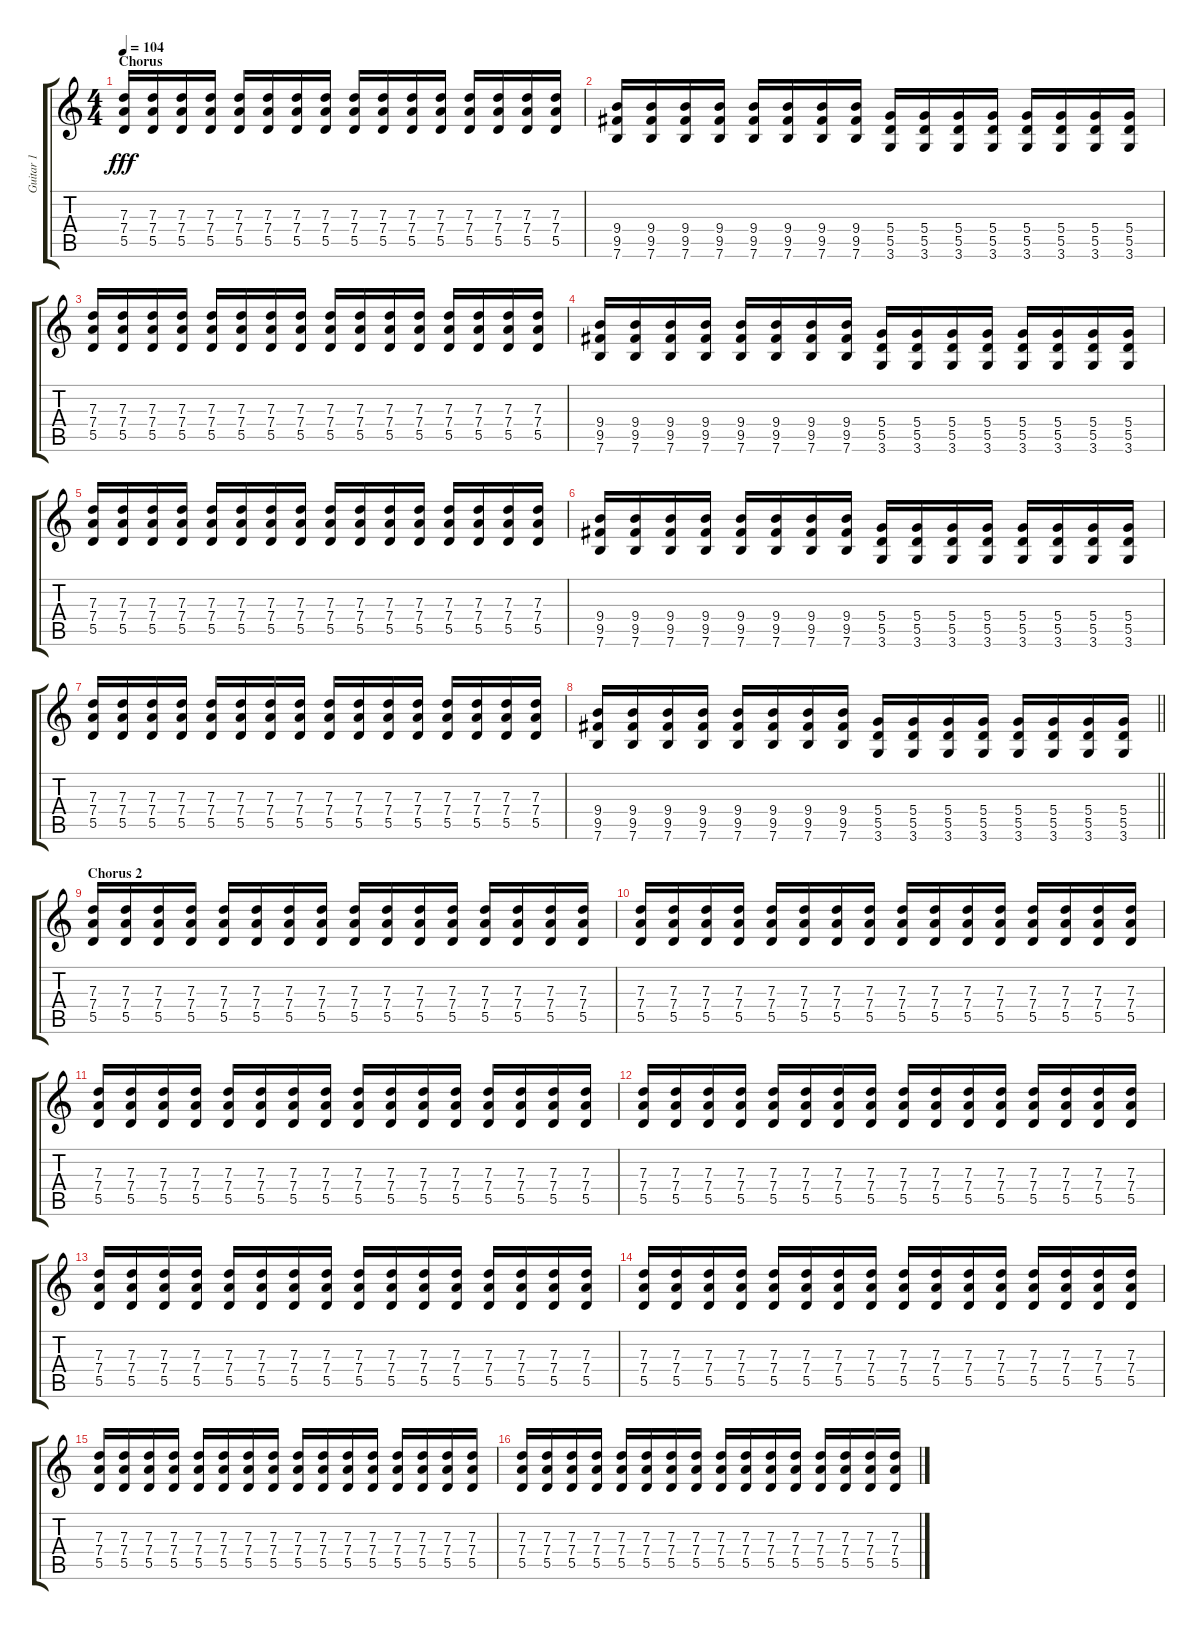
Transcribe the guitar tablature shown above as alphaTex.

\track ("Guitar 1" "Guitar 1") {instrument overdrivenguitar}
\staff {score tabs}
\tuning (E4 B3 G3 D3 A2 E2) {hide}
\ts (4 4)
\section ("" "Chorus")
\tempo 104
\clef g2
\ks c
(7.3 7.4 5.5).16{dy fff volume 10} (7.3 7.4 5.5).16 (7.3 7.4 5.5).16 (7.3 7.4 5.5).16 (7.3 7.4 5.5).16 (7.3 7.4 5.5).16 (7.3 7.4 5.5).16 (7.3 7.4 5.5).16 (7.3 7.4 5.5).16 (7.3 7.4 5.5).16 (7.3 7.4 5.5).16 (7.3 7.4 5.5).16 (7.3 7.4 5.5).16 (7.3 7.4 5.5).16 (7.3 7.4 5.5).16 (7.3 7.4 5.5).16 |
(9.4 9.5 7.6).16 (9.4 9.5 7.6).16 (9.4 9.5 7.6).16 (9.4 9.5 7.6).16 (9.4 9.5 7.6).16 (9.4 9.5 7.6).16 (9.4 9.5 7.6).16 (9.4 9.5 7.6).16 (5.4 5.5 3.6).16 (5.4 5.5 3.6).16 (5.4 5.5 3.6).16 (5.4 5.5 3.6).16 (5.4 5.5 3.6).16 (5.4 5.5 3.6).16 (5.4 5.5 3.6).16 (5.4 5.5 3.6).16 |
(7.3 7.4 5.5).16 (7.3 7.4 5.5).16 (7.3 7.4 5.5).16 (7.3 7.4 5.5).16 (7.3 7.4 5.5).16 (7.3 7.4 5.5).16 (7.3 7.4 5.5).16 (7.3 7.4 5.5).16 (7.3 7.4 5.5).16 (7.3 7.4 5.5).16 (7.3 7.4 5.5).16 (7.3 7.4 5.5).16 (7.3 7.4 5.5).16 (7.3 7.4 5.5).16 (7.3 7.4 5.5).16 (7.3 7.4 5.5).16 |
(9.4 9.5 7.6).16 (9.4 9.5 7.6).16 (9.4 9.5 7.6).16 (9.4 9.5 7.6).16 (9.4 9.5 7.6).16 (9.4 9.5 7.6).16 (9.4 9.5 7.6).16 (9.4 9.5 7.6).16 (5.4 5.5 3.6).16 (5.4 5.5 3.6).16 (5.4 5.5 3.6).16 (5.4 5.5 3.6).16 (5.4 5.5 3.6).16 (5.4 5.5 3.6).16 (5.4 5.5 3.6).16 (5.4 5.5 3.6).16 |
(7.3 7.4 5.5).16 (7.3 7.4 5.5).16 (7.3 7.4 5.5).16 (7.3 7.4 5.5).16 (7.3 7.4 5.5).16 (7.3 7.4 5.5).16 (7.3 7.4 5.5).16 (7.3 7.4 5.5).16 (7.3 7.4 5.5).16 (7.3 7.4 5.5).16 (7.3 7.4 5.5).16 (7.3 7.4 5.5).16 (7.3 7.4 5.5).16 (7.3 7.4 5.5).16 (7.3 7.4 5.5).16 (7.3 7.4 5.5).16 |
(9.4 9.5 7.6).16 (9.4 9.5 7.6).16 (9.4 9.5 7.6).16 (9.4 9.5 7.6).16 (9.4 9.5 7.6).16 (9.4 9.5 7.6).16 (9.4 9.5 7.6).16 (9.4 9.5 7.6).16 (5.4 5.5 3.6).16 (5.4 5.5 3.6).16 (5.4 5.5 3.6).16 (5.4 5.5 3.6).16 (5.4 5.5 3.6).16 (5.4 5.5 3.6).16 (5.4 5.5 3.6).16 (5.4 5.5 3.6).16 |
(7.3 7.4 5.5).16 (7.3 7.4 5.5).16 (7.3 7.4 5.5).16 (7.3 7.4 5.5).16 (7.3 7.4 5.5).16 (7.3 7.4 5.5).16 (7.3 7.4 5.5).16 (7.3 7.4 5.5).16 (7.3 7.4 5.5).16 (7.3 7.4 5.5).16 (7.3 7.4 5.5).16 (7.3 7.4 5.5).16 (7.3 7.4 5.5).16 (7.3 7.4 5.5).16 (7.3 7.4 5.5).16 (7.3 7.4 5.5).16 |
\barLineRight lightlight
(9.4 9.5 7.6).16 (9.4 9.5 7.6).16 (9.4 9.5 7.6).16 (9.4 9.5 7.6).16 (9.4 9.5 7.6).16 (9.4 9.5 7.6).16 (9.4 9.5 7.6).16 (9.4 9.5 7.6).16 (5.4 5.5 3.6).16 (5.4 5.5 3.6).16 (5.4 5.5 3.6).16 (5.4 5.5 3.6).16 (5.4 5.5 3.6).16 (5.4 5.5 3.6).16 (5.4 5.5 3.6).16 (5.4 5.5 3.6).16 |
\section ("" "Chorus 2")
(7.3 7.4 5.5).16 (7.3 7.4 5.5).16 (7.3 7.4 5.5).16 (7.3 7.4 5.5).16 (7.3 7.4 5.5).16 (7.3 7.4 5.5).16 (7.3 7.4 5.5).16 (7.3 7.4 5.5).16 (7.3 7.4 5.5).16 (7.3 7.4 5.5).16 (7.3 7.4 5.5).16 (7.3 7.4 5.5).16 (7.3 7.4 5.5).16 (7.3 7.4 5.5).16 (7.3 7.4 5.5).16 (7.3 7.4 5.5).16 |
(7.3 7.4 5.5).16 (7.3 7.4 5.5).16 (7.3 7.4 5.5).16 (7.3 7.4 5.5).16 (7.3 7.4 5.5).16 (7.3 7.4 5.5).16 (7.3 7.4 5.5).16 (7.3 7.4 5.5).16 (7.3 7.4 5.5).16 (7.3 7.4 5.5).16 (7.3 7.4 5.5).16 (7.3 7.4 5.5).16 (7.3 7.4 5.5).16 (7.3 7.4 5.5).16 (7.3 7.4 5.5).16 (7.3 7.4 5.5).16 |
(7.3 7.4 5.5).16 (7.3 7.4 5.5).16 (7.3 7.4 5.5).16 (7.3 7.4 5.5).16 (7.3 7.4 5.5).16 (7.3 7.4 5.5).16 (7.3 7.4 5.5).16 (7.3 7.4 5.5).16 (7.3 7.4 5.5).16 (7.3 7.4 5.5).16 (7.3 7.4 5.5).16 (7.3 7.4 5.5).16 (7.3 7.4 5.5).16 (7.3 7.4 5.5).16 (7.3 7.4 5.5).16 (7.3 7.4 5.5).16 |
(7.3 7.4 5.5).16 (7.3 7.4 5.5).16 (7.3 7.4 5.5).16 (7.3 7.4 5.5).16 (7.3 7.4 5.5).16 (7.3 7.4 5.5).16 (7.3 7.4 5.5).16 (7.3 7.4 5.5).16 (7.3 7.4 5.5).16 (7.3 7.4 5.5).16 (7.3 7.4 5.5).16 (7.3 7.4 5.5).16 (7.3 7.4 5.5).16 (7.3 7.4 5.5).16 (7.3 7.4 5.5).16 (7.3 7.4 5.5).16 |
(7.3 7.4 5.5).16 (7.3 7.4 5.5).16 (7.3 7.4 5.5).16 (7.3 7.4 5.5).16 (7.3 7.4 5.5).16 (7.3 7.4 5.5).16 (7.3 7.4 5.5).16 (7.3 7.4 5.5).16 (7.3 7.4 5.5).16 (7.3 7.4 5.5).16 (7.3 7.4 5.5).16 (7.3 7.4 5.5).16 (7.3 7.4 5.5).16 (7.3 7.4 5.5).16 (7.3 7.4 5.5).16 (7.3 7.4 5.5).16 |
(7.3 7.4 5.5).16 (7.3 7.4 5.5).16 (7.3 7.4 5.5).16 (7.3 7.4 5.5).16 (7.3 7.4 5.5).16 (7.3 7.4 5.5).16 (7.3 7.4 5.5).16 (7.3 7.4 5.5).16 (7.3 7.4 5.5).16 (7.3 7.4 5.5).16 (7.3 7.4 5.5).16 (7.3 7.4 5.5).16 (7.3 7.4 5.5).16 (7.3 7.4 5.5).16 (7.3 7.4 5.5).16 (7.3 7.4 5.5).16 |
(7.3 7.4 5.5).16 (7.3 7.4 5.5).16 (7.3 7.4 5.5).16 (7.3 7.4 5.5).16 (7.3 7.4 5.5).16 (7.3 7.4 5.5).16 (7.3 7.4 5.5).16 (7.3 7.4 5.5).16 (7.3 7.4 5.5).16 (7.3 7.4 5.5).16 (7.3 7.4 5.5).16 (7.3 7.4 5.5).16 (7.3 7.4 5.5).16 (7.3 7.4 5.5).16 (7.3 7.4 5.5).16 (7.3 7.4 5.5).16 |
(7.3 7.4 5.5).16 (7.3 7.4 5.5).16 (7.3 7.4 5.5).16 (7.3 7.4 5.5).16 (7.3 7.4 5.5).16 (7.3 7.4 5.5).16 (7.3 7.4 5.5).16 (7.3 7.4 5.5).16 (7.3 7.4 5.5).16 (7.3 7.4 5.5).16 (7.3 7.4 5.5).16 (7.3 7.4 5.5).16 (7.3 7.4 5.5).16 (7.3 7.4 5.5).16 (7.3 7.4 5.5).16 (7.3 7.4 5.5).16
